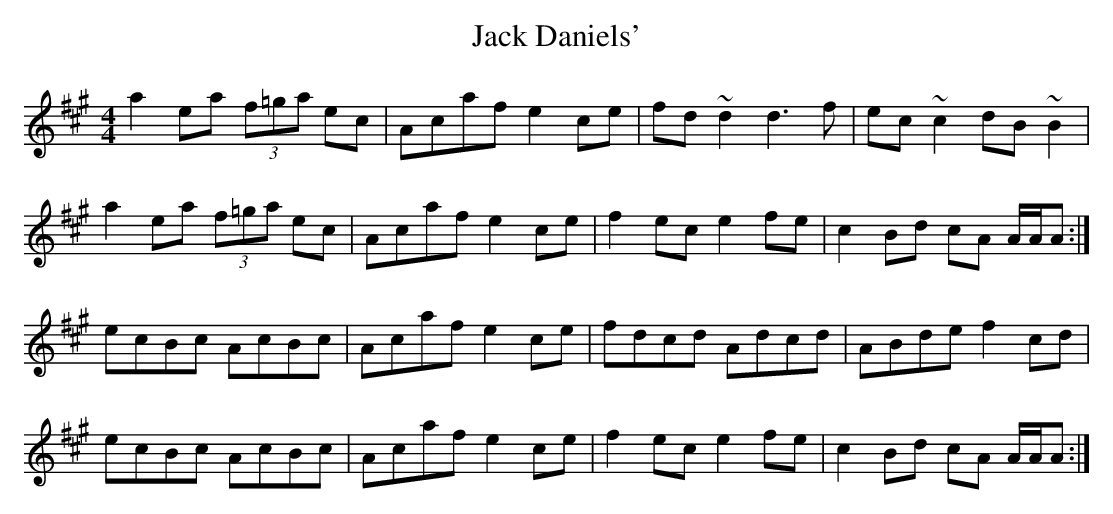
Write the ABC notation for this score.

X:1
T: Jack Daniels'
M: 4/4
L: 1/8
K: Amaj
a2 ea (3f=ga ec|Acaf e2 ce|fd~d2 d3 f|ec~c2 dB~B2|
a2 ea (3f=ga ec|Acaf e2 ce|f2 ec e2 fe|c2 Bd cA A/A/A:|
ecBc AcBc|Acaf e2 ce|fdcd Adcd|ABde f2 cd|
ecBc AcBc|Acaf e2 ce|f2 ec e2 fe|c2 Bd cA A/A/A:|
